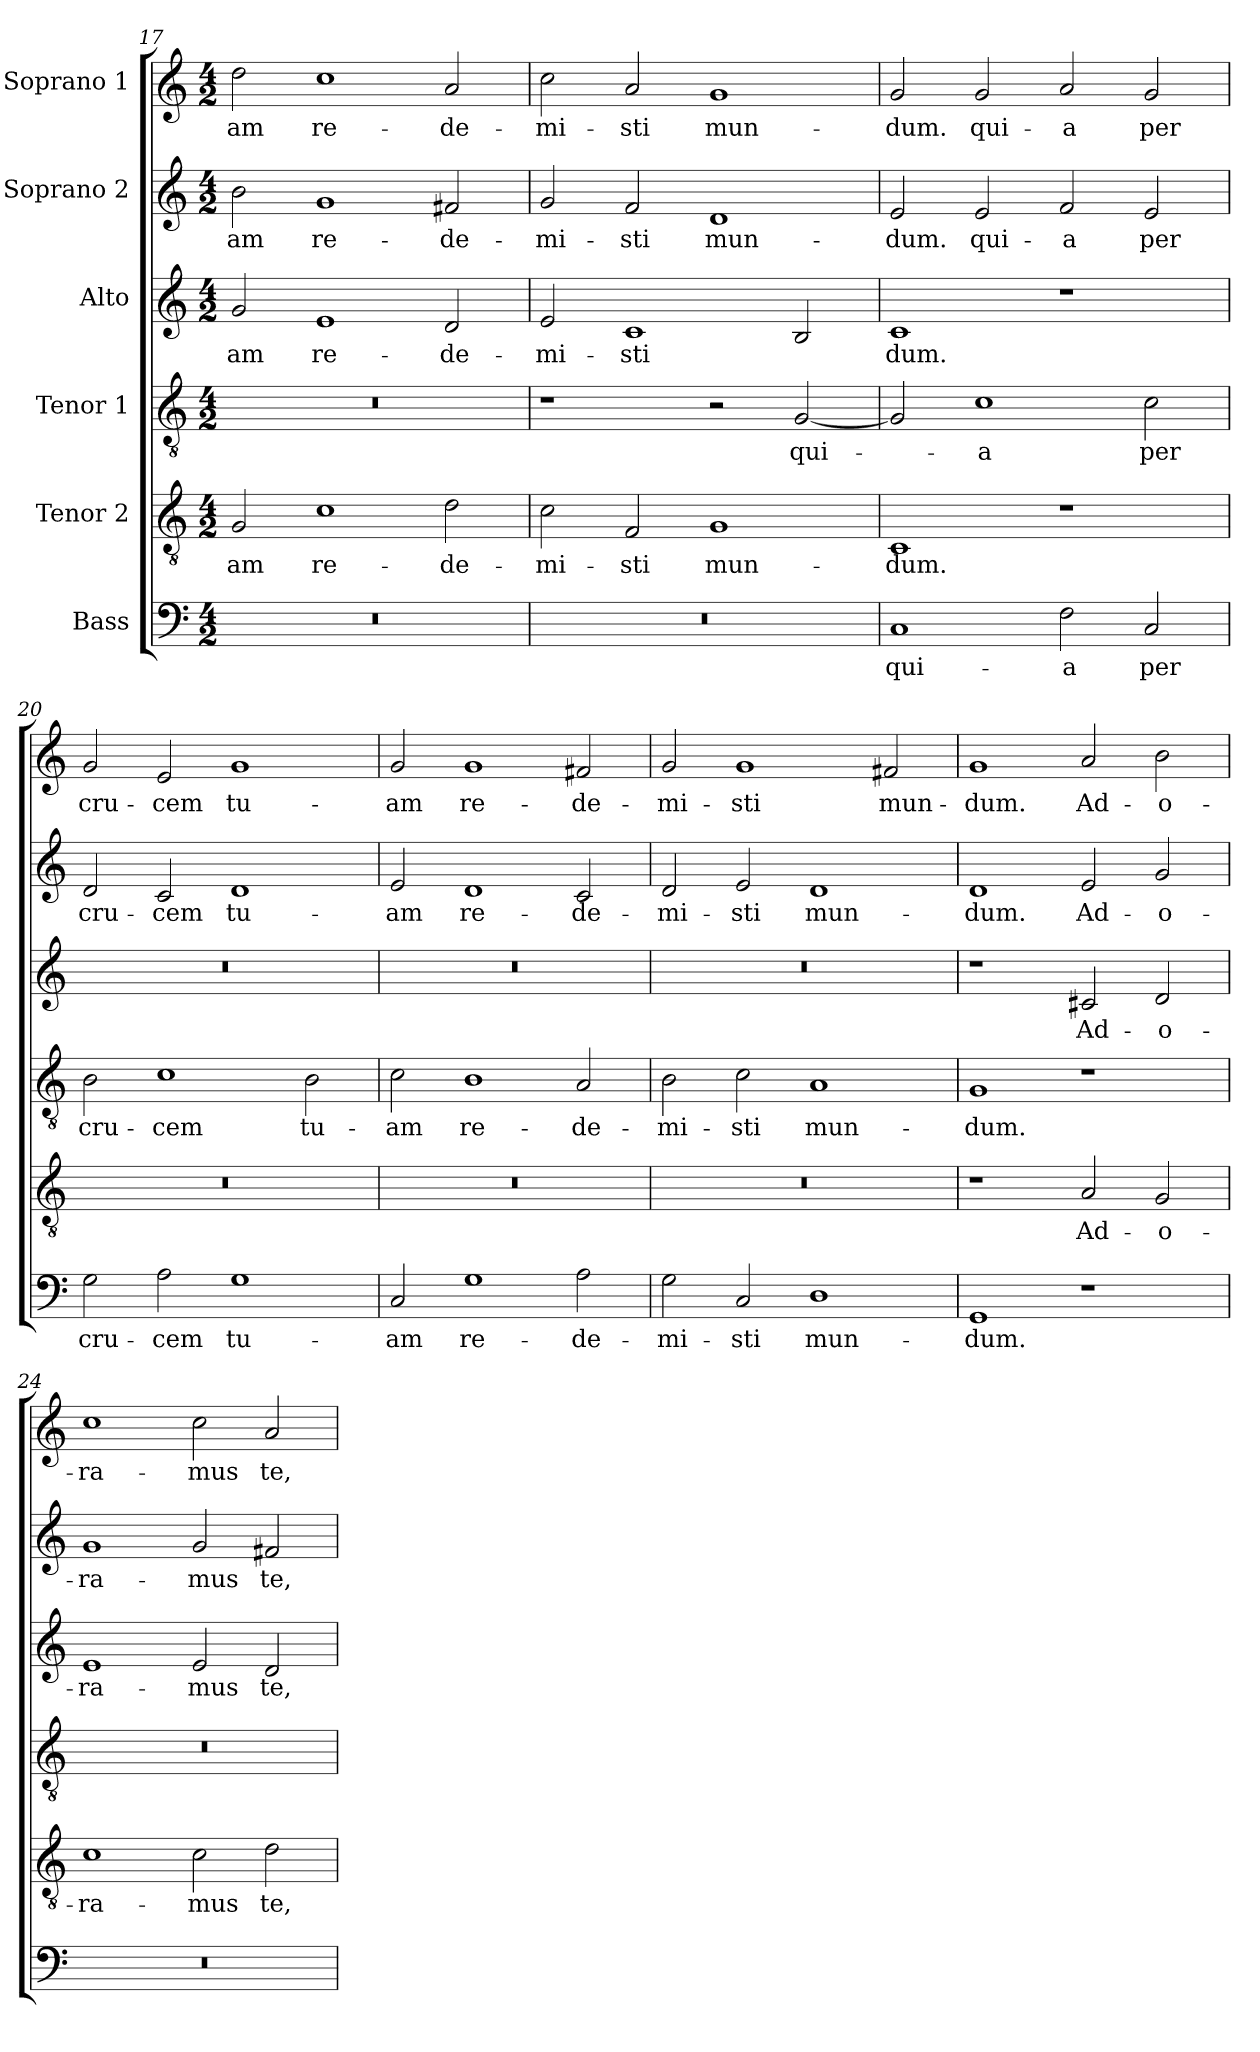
**kern	**text	**kern	**text	**kern	**text	**kern	**text	**kern	**text	**kern	**text
*part6	*part6	*part5	*part5	*part4	*part4	*part3	*part3	*part2	*part2	*part1	*part1
*staff6	*staff6	*staff5	*staff5	*staff4	*staff4	*staff3	*staff3	*staff2	*staff2	*staff1	*staff1
*I"Bass	*	*I"Tenor 2	*	*I"Tenor 1	*	*I"Alto	*	*I"Soprano 2	*	*I"Soprano 1	*
*clefF4	*	*clefGv2	*	*clefGv2	*	*clefG2	*	*clefG2	*	*clefG2	*
*k[]	*	*k[]	*	*k[]	*	*k[]	*	*k[]	*	*k[]	*
*C:	*	*C:	*	*C:	*	*C:	*	*C:	*	*C:	*
*M4/2	*	*M4/2	*	*M4/2	*	*M4/2	*	*M4/2	*	*M4/2	*
=17	=17	=17	=17	=17	=17	=17	=17	=17	=17	=17	=17
0r	.	2G/	-am	0r	.	2g/	-am	2b\	-am	2dd\	-am
.	.	1c	re-	.	.	1e	re-	1g	re-	1cc	re-
.	.	2d\	-de-	.	.	2d/	-de-	2f#X/	-de-	2a/	-de-
=18	=18	=18	=18	=18	=18	=18	=18	=18	=18	=18	=18
0r	.	2c\	-mi-	1r	.	2e/	-mi-	2g/	-mi-	2cc\	-mi-
.	.	2F/	sti	.	.	1c	-sti	2f/	-sti	2a/	-sti
.	.	1G	mun-	2r	.	.	.	1d	mun-	1g	mun-
.	.	.	.	[2G/	qui-	2B/	.	.	.	.	.
=19	=19	=19	=19	=19	=19	=19	=19	=19	=19	=19	=19
1C	qui-	1C	-dum.	2G/]	.	1c	dum.	2e/	dum.	2g/	-dum.
.	.	.	.	1c	-a	.	.	2e/	qui-	2g/	qui-
2F\	-a	1r	.	.	.	1r	.	2f/	-a	2a/	-a
2C/	per	.	.	2c\	per	.	.	2e/	per	2g/	per
=20	=20	=20	=20	=20	=20	=20	=20	=20	=20	=20	=20
2G\	cru-	0r	.	2B\	cru-	0r	.	2d/	cru-	2g/	cru-
2A\	-cem	.	.	1c	-cem	.	.	2c/	-cem	2e/	-cem
1G	tu-	.	.	.	.	.	.	1d	tu-	1g	tu-
.	.	.	.	2B\	tu-	.	.	.	.	.	.
=21	=21	=21	=21	=21	=21	=21	=21	=21	=21	=21	=21
2C/	-am	0r	.	2c\	-am	0r	.	2e/	-am	2g/	-am
1G	re-	.	.	1B	re-	.	.	1d	re-	1g	re-
2A\	-de-	.	.	2A/	-de-	.	.	2c/	-de-	2f#X/	-de-
!!LO:PB:g=z
=22	=22	=22	=22	=22	=22	=22	=22	=22	=22	=22	=22
2G\	-mi-	0r	.	2B\	-mi-	0r	.	2d/	-mi-	2g/	-mi-
2C/	-sti	.	.	2c\	-sti	.	.	2e/	-sti	1g	-sti
1D	mun-	.	.	1A	mun-	.	.	1d	mun-	.	.
.	.	.	.	.	.	.	.	.	.	2f#X/	mun-
=23	=23	=23	=23	=23	=23	=23	=23	=23	=23	=23	=23
1GG	-dum.	1r	dum.	1G	-dum.	1r	dum.	1d	dum.	1g	-dum.
1r	.	2A/	Ad-	1r	.	2c#X/	Ad-	2e/	Ad-	2a/	Ad-
.	.	2G/	-o-	.	.	2d/	-o-	2g/	-o-	2b\	-o-
=24	=24	=24	=24	=24	=24	=24	=24	=24	=24	=24	=24
0r	.	1c	-ra-	0r	.	1e	-ra-	1g	-ra-	1cc	-ra-
.	.	2c\	-mus	.	.	2e/	-mus	2g/	-mus	2cc\	-mus
.	.	2d\	te,	.	.	2d/	te,	2f#X/	te,	2a/	te,
=	=	=	=	=	=	=	=	=	=	=	=
*-	*-	*-	*-	*-	*-	*-	*-	*-	*-	*-	*-
